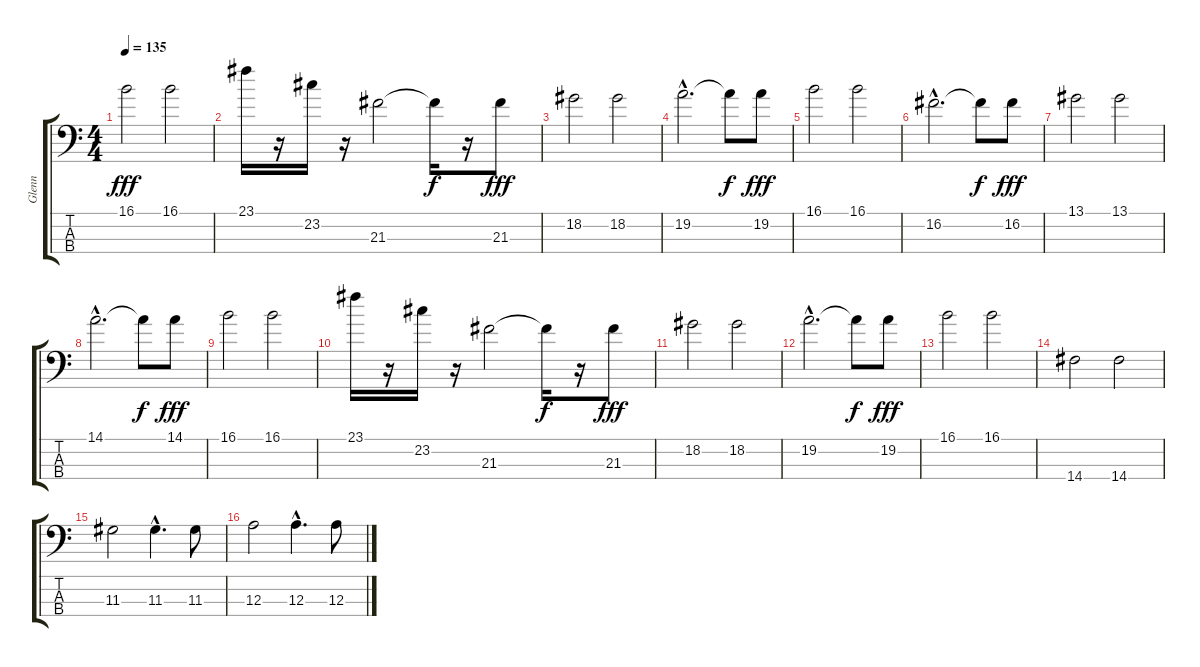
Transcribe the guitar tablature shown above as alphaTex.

\track ("Glenn" "Glenn") {instrument electricbassfinger}
\staff {score tabs}
\tuning (G2 D2 A1 E1) {hide}
\ts (4 4)
\tempo 135
\clef f4
\ks c
16.1.2{dy fff} 16.1.2 |
23.1.16 r.16 23.2.16 r.16 21.3.2 21.3{t}.16{dy f} r.16 21.3.8{dy fff} |
18.2.2 18.2.2 |
19.2{hac}.2{d} 19.2{t}.8{dy f} 19.2.8{dy fff} |
16.1.2 16.1.2 |
16.2{hac}.2{d} 16.2{t}.8{dy f} 16.2.8{dy fff} |
13.1.2 13.1.2 |
14.1{hac}.2{d} 14.1{t}.8{dy f} 14.1.8{dy fff} |
16.1.2 16.1.2 |
23.1.16 r.16 23.2.16 r.16 21.3.2 21.3{t}.16{dy f} r.16 21.3.8{dy fff} |
18.2.2 18.2.2 |
19.2{hac}.2{d} 19.2{t}.8{dy f} 19.2.8{dy fff} |
16.1.2 16.1.2 |
14.4.2 14.4.2 |
11.3.2 11.3{hac}.4{d} 11.3.8 |
12.3.2 12.3{hac}.4{d} 12.3.8
